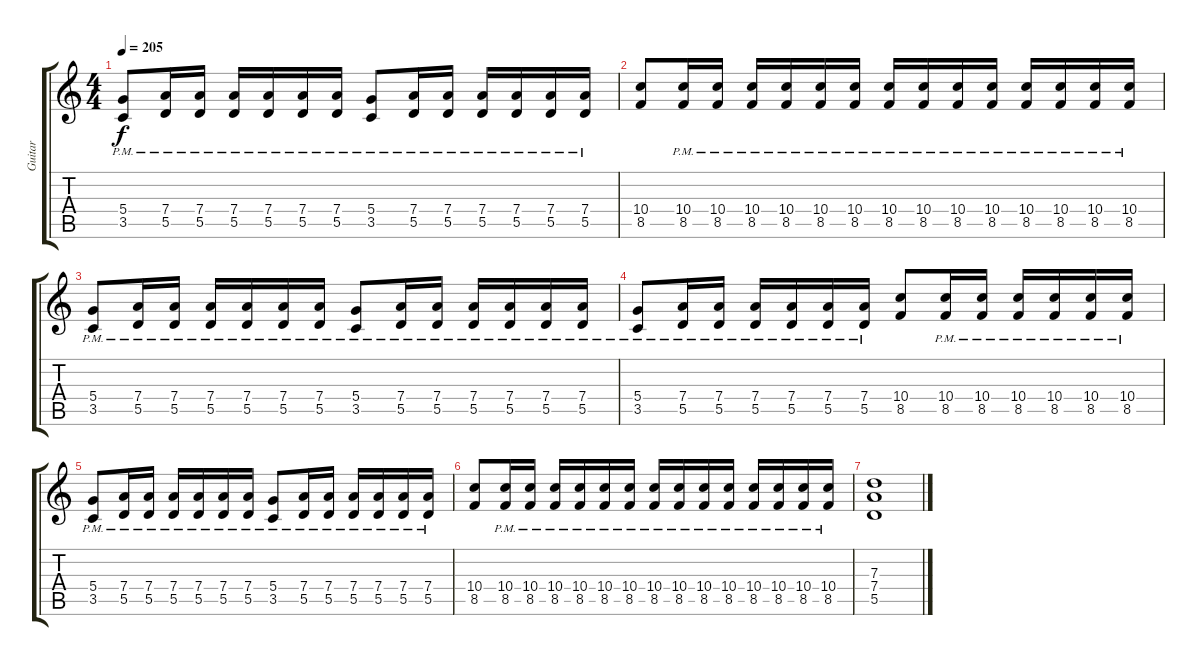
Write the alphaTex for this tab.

\track ("Guitar" "Guitar") {instrument overdrivenguitar}
\staff {score tabs}
\tuning (E4 B3 G3 D3 A2 E2) {hide}
\ts (4 4)
\tempo 205
\clef g2
\ks c
(5.4{pm} 3.5{pm}).8{dy f} (7.4{pm} 5.5{pm}).16 (7.4{pm} 5.5{pm}).16 (7.4{pm} 5.5{pm}).16 (7.4{pm} 5.5{pm}).16 (7.4{pm} 5.5{pm}).16 (7.4{pm} 5.5{pm}).16 (5.4{pm} 3.5{pm}).8 (7.4{pm} 5.5{pm}).16 (7.4{pm} 5.5{pm}).16 (7.4{pm} 5.5{pm}).16 (7.4{pm} 5.5{pm}).16 (7.4{pm} 5.5{pm}).16 (7.4{pm} 5.5{pm}).16 |
(10.4 8.5).8 (10.4{pm} 8.5{pm}).16 (10.4{pm} 8.5{pm}).16 (10.4{pm} 8.5{pm}).16 (10.4{pm} 8.5{pm}).16 (10.4{pm} 8.5{pm}).16 (10.4{pm} 8.5{pm}).16 (10.4{pm} 8.5{pm}).16 (10.4{pm} 8.5{pm}).16 (10.4{pm} 8.5{pm}).16 (10.4{pm} 8.5{pm}).16 (10.4{pm} 8.5{pm}).16 (10.4{pm} 8.5{pm}).16 (10.4{pm} 8.5{pm}).16 (10.4{pm} 8.5{pm}).16 |
(5.4{pm} 3.5{pm}).8 (7.4{pm} 5.5{pm}).16 (7.4{pm} 5.5{pm}).16 (7.4{pm} 5.5{pm}).16 (7.4{pm} 5.5{pm}).16 (7.4{pm} 5.5{pm}).16 (7.4{pm} 5.5{pm}).16 (5.4{pm} 3.5{pm}).8 (7.4{pm} 5.5{pm}).16 (7.4{pm} 5.5{pm}).16 (7.4{pm} 5.5{pm}).16 (7.4{pm} 5.5{pm}).16 (7.4{pm} 5.5{pm}).16 (7.4{pm} 5.5{pm}).16 |
(5.4{pm} 3.5{pm}).8 (7.4{pm} 5.5{pm}).16 (7.4{pm} 5.5{pm}).16 (7.4{pm} 5.5{pm}).16 (7.4{pm} 5.5{pm}).16 (7.4{pm} 5.5{pm}).16 (7.4{pm} 5.5{pm}).16 (10.4 8.5).8 (10.4{pm} 8.5{pm}).16 (10.4{pm} 8.5{pm}).16 (10.4{pm} 8.5{pm}).16 (10.4{pm} 8.5{pm}).16 (10.4{pm} 8.5{pm}).16 (10.4{pm} 8.5{pm}).16 |
(5.4{pm} 3.5{pm}).8 (7.4{pm} 5.5{pm}).16 (7.4{pm} 5.5{pm}).16 (7.4{pm} 5.5{pm}).16 (7.4{pm} 5.5{pm}).16 (7.4{pm} 5.5{pm}).16 (7.4{pm} 5.5{pm}).16 (5.4{pm} 3.5{pm}).8 (7.4{pm} 5.5{pm}).16 (7.4{pm} 5.5{pm}).16 (7.4{pm} 5.5{pm}).16 (7.4{pm} 5.5{pm}).16 (7.4{pm} 5.5{pm}).16 (7.4{pm} 5.5{pm}).16 |
(10.4 8.5).8 (10.4{pm} 8.5{pm}).16 (10.4{pm} 8.5{pm}).16 (10.4{pm} 8.5{pm}).16 (10.4{pm} 8.5{pm}).16 (10.4{pm} 8.5{pm}).16 (10.4{pm} 8.5{pm}).16 (10.4{pm} 8.5{pm}).16 (10.4{pm} 8.5{pm}).16 (10.4{pm} 8.5{pm}).16 (10.4{pm} 8.5{pm}).16 (10.4{pm} 8.5{pm}).16 (10.4{pm} 8.5{pm}).16 (10.4{pm} 8.5{pm}).16 (10.4{pm} 8.5{pm}).16 |
(7.3 7.4 5.5).1
